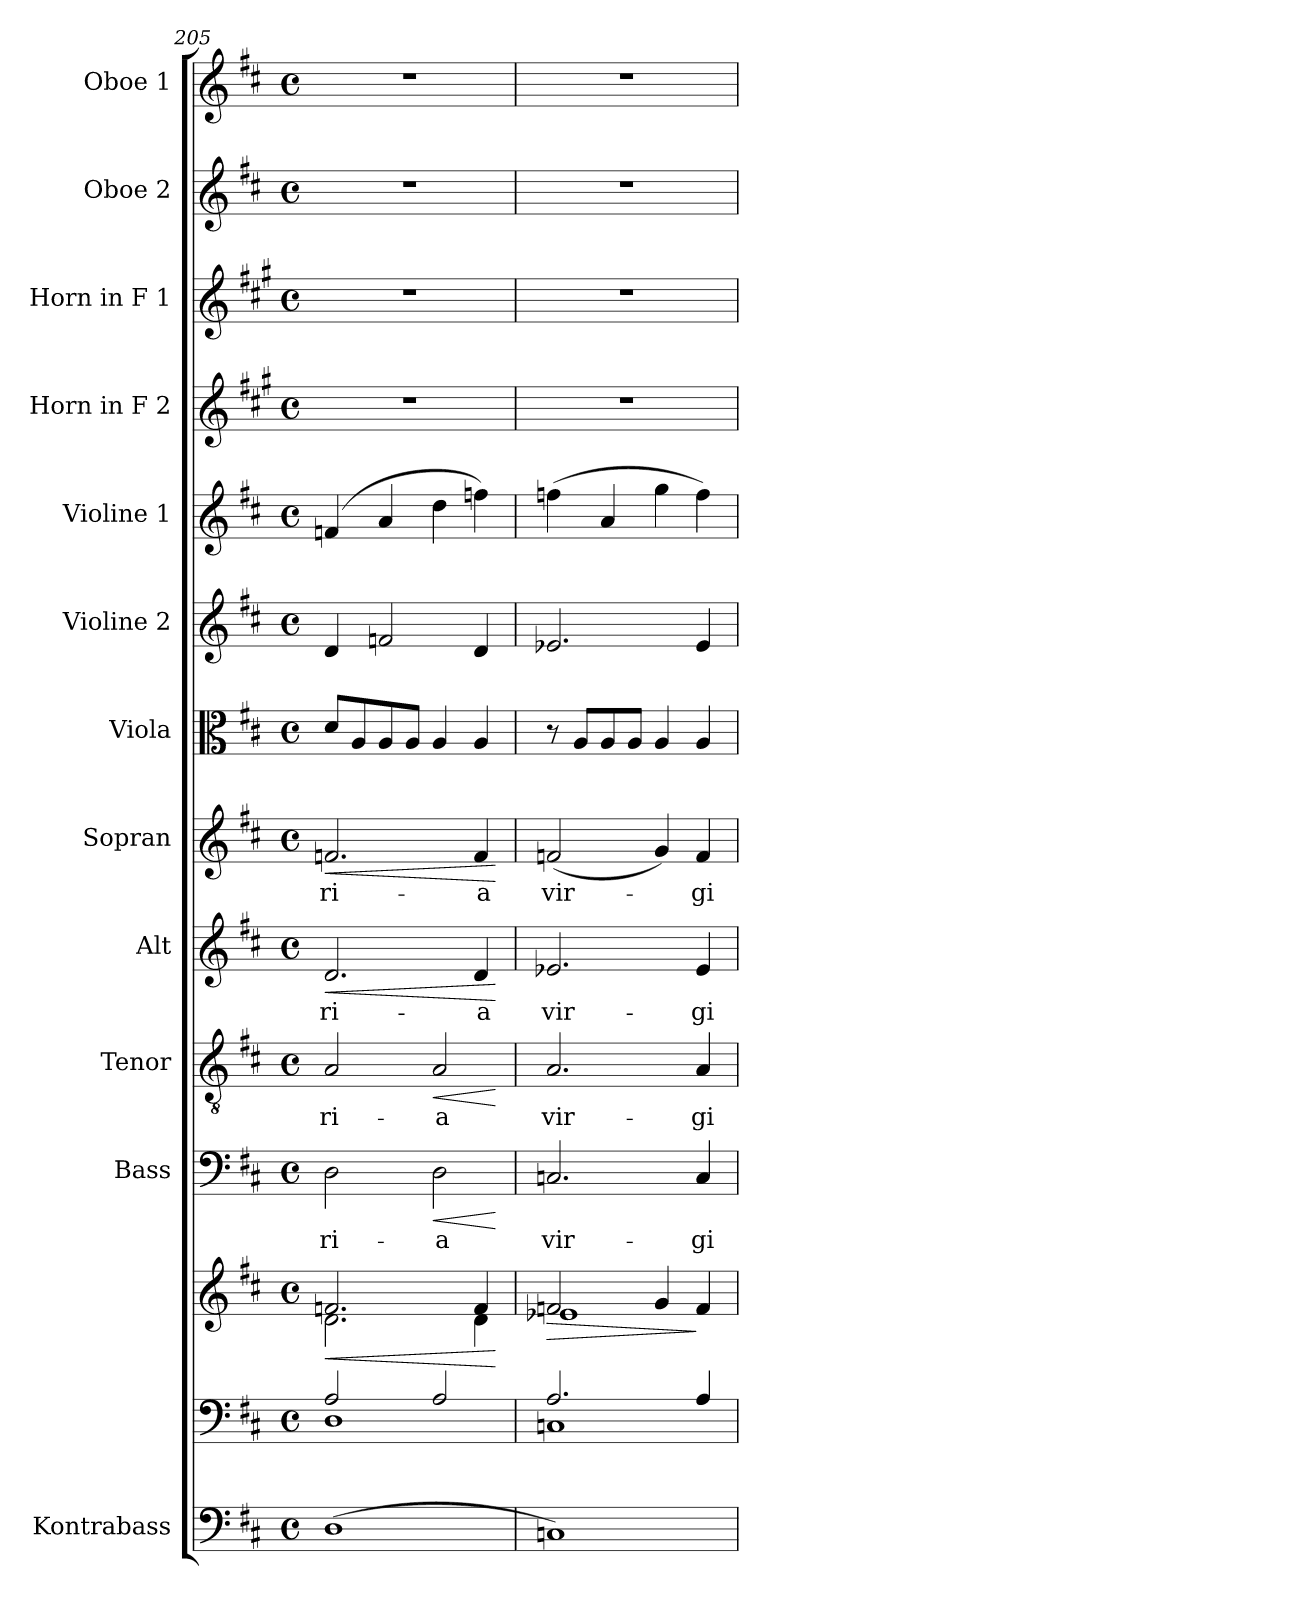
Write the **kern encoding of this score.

**kern	**kern	**kern	**dynam	**kern	**text	**dynam	**kern	**text	**dynam	**kern	**text	**dynam	**kern	**text	**dynam	**kern	**kern	**kern	**kern	**kern	**kern	**kern
*part13	*part12	*part12	*part12	*part11	*part11	*part11	*part10	*part10	*part10	*part9	*part9	*part9	*part8	*part8	*part8	*part7	*part6	*part5	*part4	*part3	*part2	*part1
*staff14	*staff13	*staff12	*staff12/13	*staff11	*staff11	*staff11	*staff10	*staff10	*staff10	*staff9	*staff9	*staff9	*staff8	*staff8	*staff8	*staff7	*staff6	*staff5	*staff4	*staff3	*staff2	*staff1
*I"Kontrabass	*	*	*	*I"Bass	*	*	*I"Tenor	*	*	*I"Alt	*	*	*I"Sopran	*	*	*I"Viola	*I"Violine 2	*I"Violine 1	*I"Horn in F 2	*I"Horn in F 1	*I"Oboe 2	*I"Oboe 1
*I'Kb.	*	*	*	*I'B.	*	*	*I'T.	*	*	*I'A.	*	*	*I'S.	*	*	*I'Vla.	*I'Vl. 2	*I'Vl. 1	*	*	*I'Ob. 2	*I'Ob. 1
*clefF4	*clefF4	*clefG2	*	*clefF4	*	*	*clefGv2	*	*	*clefG2	*	*	*clefG2	*	*	*clefC3	*clefG2	*clefG2	*clefG2	*clefG2	*clefG2	*clefG2
*ITrd7c12	*	*	*	*	*	*	*	*	*	*	*	*	*	*	*	*	*	*	*ITrd4c7	*ITrd4c7	*	*
*k[f#c#]	*k[f#c#]	*k[f#c#]	*	*k[f#c#]	*	*	*k[f#c#]	*	*	*k[f#c#]	*	*	*k[f#c#]	*	*	*k[f#c#]	*k[f#c#]	*k[f#c#]	*k[f#c#]	*k[f#c#]	*k[f#c#]	*k[f#c#]
*D:	*D:	*D:	*	*D:	*	*	*D:	*	*	*D:	*	*	*D:	*	*	*D:	*D:	*D:	*D:	*D:	*D:	*D:
*M4/4	*M4/4	*M4/4	*	*M4/4	*	*	*M4/4	*	*	*M4/4	*	*	*M4/4	*	*	*M4/4	*M4/4	*M4/4	*M4/4	*M4/4	*M4/4	*M4/4
*met(c)	*met(c)	*met(c)	*	*met(c)	*	*	*met(c)	*	*	*met(c)	*	*	*met(c)	*	*	*met(c)	*met(c)	*met(c)	*met(c)	*met(c)	*met(c)	*met(c)
=205	=205	=205	=205	=205	=205	=205	=205	=205	=205	=205	=205	=205	=205	=205	=205	=205	=205	=205	=205	=205	=205	=205
*	*^	*	*	*	*	*	*	*	*	*	*	*	*	*	*	*	*	*	*	*	*	*
!	!	!	!	!LO:HP:b	!	!LO:LY:b	!	!	!LO:LY:b	!	!	!LO:LY:b	!LO:HP:b	!	!LO:LY:b	!LO:HP:b	!	!	!	!	!	!	!
*	*	*	*^	*	*	*	*	*	*	*	*	*	*	*	*	*	*	*	*	*	*	*	*
(>1DD	2A!/	1D	2.fn!/	2.d!\	<	2D\	-ri-	.	2A/	-ri-	.	2.d/	-ri-	<	2.fn/	-ri-	<	8d/L	4d/	(4fn/	1r	1r	1r	1r
.	.	.	.	.	.	.	.	.	.	.	.	.	.	.	.	.	.	8A/	.	.	.	.	.	.
.	.	.	.	.	.	.	.	.	.	.	.	.	.	.	.	.	.	8A/	2fn/	4a/	.	.	.	.
.	.	.	.	.	.	.	.	.	.	.	.	.	.	.	.	.	.	8A/J	.	.	.	.	.	.
!	!	!	!	!	!	!	!LO:LY:b	!LO:HP:b	!	!LO:LY:b	!LO:HP:b	!	!	!	!	!	!	!	!	!	!	!	!	!
.	2A!/	.	.	.	.	2D\	-a	<	2A/	-a	<	.	.	.	.	.	.	4A/	.	4dd\	.	.	.	.
!	!	!	!	!	!	!	!	!	!	!	!	!	!LO:LY:b	!	!	!LO:LY:b	!	!	!	!	!	!	!	!
.	.	.	4f!/	4d!\	.	.	.	.	.	.	.	4d/	-a	.	4f/	-a	.	4A/	4d/	4ffn\)	.	.	.	.
*	*v	*v	*	*	*	*	*	*	*	*	*	*	*	*	*	*	*	*	*	*	*	*	*	*
*	*	*v	*v	*	*	*	*	*	*	*	*	*	*	*	*	*	*	*	*	*	*	*	*
.	.	.	[	.	.	[	.	.	[	.	.	[	.	.	[	.	.	.	.	.	.	.
=206	=206	=206	=206	=206	=206	=206	=206	=206	=206	=206	=206	=206	=206	=206	=206	=206	=206	=206	=206	=206	=206	=206
*	*^	*	*	*	*	*	*	*	*	*	*	*	*	*	*	*	*	*	*	*	*	*
!	!	!	!	!LO:HP:b	!	!LO:LY:b	!	!	!LO:LY:b	!	!	!LO:LY:b	!	!	!LO:LY:b	!	!	!	!	!	!	!	!
*	*	*	*^	*	*	*	*	*	*	*	*	*	*	*	*	*	*	*	*	*	*	*	*
1CCn)	2.A!/	1Cn	2fn!/	1e-X!	>	2.Cn/	vir-	.	2.A/	vir-	.	2.e-X/	vir-	.	(<2fn/	vir-	.	8r	2.e-X/	(>4ffn\	1r	1r	1r	1r
.	.	.	.	.	.	.	.	.	.	.	.	.	.	.	.	.	.	8A/L	.	.	.	.	.	.
.	.	.	.	.	.	.	.	.	.	.	.	.	.	.	.	.	.	8A/	.	4a/	.	.	.	.
.	.	.	.	.	.	.	.	.	.	.	.	.	.	.	.	.	.	8A/J	.	.	.	.	.	.
.	.	.	4g!/	.	.	.	.	.	.	.	.	.	.	.	4g/)	.	.	4A/	.	4gg\	.	.	.	.
!	!	!	!	!	!	!	!LO:LY:b	!	!	!LO:LY:b	!	!	!LO:LY:b	!	!	!LO:LY:b	!	!	!	!	!	!	!	!
.	4A!/	.	4f!/	.	]	4C/	-gi-	.	4A/	-gi-	.	4e-/	-gi-	.	4f/	-gi-	.	4A/	4e-/	4ff\)	.	.	.	.
*	*v	*v	*	*	*	*	*	*	*	*	*	*	*	*	*	*	*	*	*	*	*	*	*	*
*	*	*v	*v	*	*	*	*	*	*	*	*	*	*	*	*	*	*	*	*	*	*	*	*
=	=	=	=	=	=	=	=	=	=	=	=	=	=	=	=	=	=	=	=	=	=	=
*-	*-	*-	*-	*-	*-	*-	*-	*-	*-	*-	*-	*-	*-	*-	*-	*-	*-	*-	*-	*-	*-	*-
